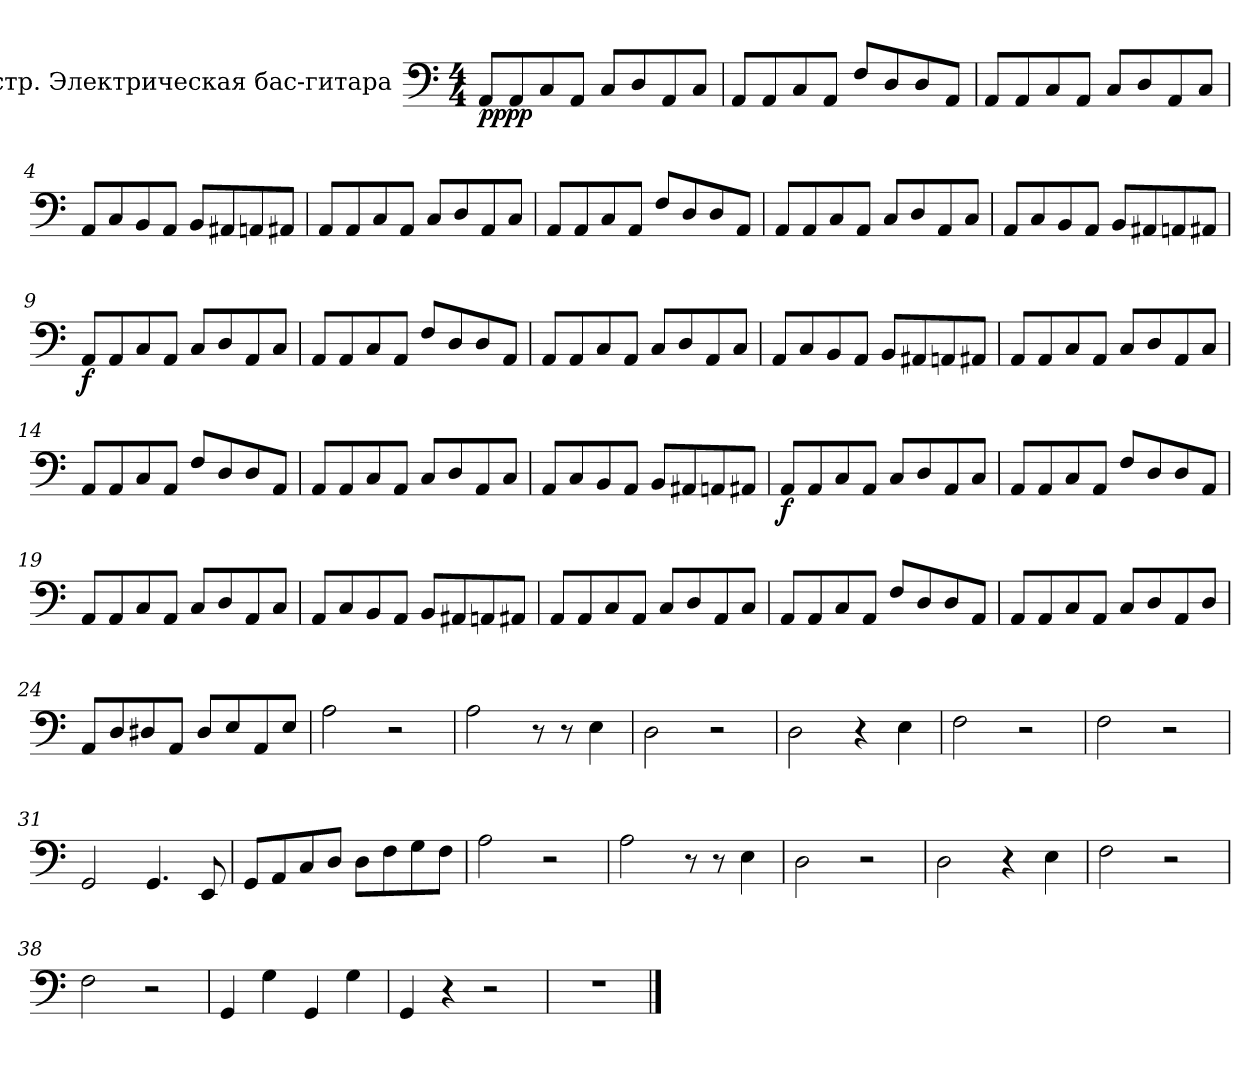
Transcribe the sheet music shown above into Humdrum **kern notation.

**kern	**dynam
*part1	*part1
*staff1	*staff1
*I"5-стр. Электрическая бас-гитара	*
*I'Эл. б.	*
*clefF4	*
*ITrd7c12	*
*k[]	*
*M4/4	*
*MM210	*
=1	=1
!	!LO:DY:b
!	!LO:DY:n=1:b
8AAA/L	ppp p
8AAA/	.
8CC/	.
8AAA/J	.
8CC/L	.
8DD/	.
8AAA/	.
8CC/J	.
=2	=2
8AAA/L	.
8AAA/	.
8CC/	.
8AAA/J	.
8FF/L	.
8DD/	.
8DD/	.
8AAA/J	.
=3	=3
8AAA/L	.
8AAA/	.
8CC/	.
8AAA/J	.
8CC/L	.
8DD/	.
8AAA/	.
8CC/J	.
=4	=4
8AAA/L	.
8CC/	.
8BBB/	.
8AAA/J	.
8BBB/L	.
8AAA#X/	.
8AAAn/	.
8AAA#X/J	.
=5	=5
8AAA/L	.
8AAA/	.
8CC/	.
8AAA/J	.
8CC/L	.
8DD/	.
8AAA/	.
8CC/J	.
!!LO:LB:g=z
=6	=6
8AAA/L	.
8AAA/	.
8CC/	.
8AAA/J	.
8FF/L	.
8DD/	.
8DD/	.
8AAA/J	.
=7	=7
8AAA/L	.
8AAA/	.
8CC/	.
8AAA/J	.
8CC/L	.
8DD/	.
8AAA/	.
8CC/J	.
=8	=8
8AAA/L	.
8CC/	.
8BBB/	.
8AAA/J	.
8BBB/L	.
8AAA#X/	.
8AAAn/	.
8AAA#X/J	.
=9	=9
!	!LO:DY:b
8AAA/L	f
8AAA/	.
8CC/	.
8AAA/J	.
8CC/L	.
8DD/	.
8AAA/	.
8CC/J	.
=10	=10
8AAA/L	.
8AAA/	.
8CC/	.
8AAA/J	.
8FF/L	.
8DD/	.
8DD/	.
8AAA/J	.
!!LO:LB:g=z
=11	=11
8AAA/L	.
8AAA/	.
8CC/	.
8AAA/J	.
8CC/L	.
8DD/	.
8AAA/	.
8CC/J	.
=12	=12
8AAA/L	.
8CC/	.
8BBB/	.
8AAA/J	.
8BBB/L	.
8AAA#X/	.
8AAAn/	.
8AAA#X/J	.
=13	=13
8AAA/L	.
8AAA/	.
8CC/	.
8AAA/J	.
8CC/L	.
8DD/	.
8AAA/	.
8CC/J	.
=14	=14
8AAA/L	.
8AAA/	.
8CC/	.
8AAA/J	.
8FF/L	.
8DD/	.
8DD/	.
8AAA/J	.
=15	=15
8AAA/L	.
8AAA/	.
8CC/	.
8AAA/J	.
8CC/L	.
8DD/	.
8AAA/	.
8CC/J	.
!!LO:LB:g=z
=16	=16
8AAA/L	.
8CC/	.
8BBB/	.
8AAA/J	.
8BBB/L	.
8AAA#X/	.
8AAAn/	.
8AAA#X/J	.
=17	=17
!	!LO:DY:b
8AAA/L	f
8AAA/	.
8CC/	.
8AAA/J	.
8CC/L	.
8DD/	.
8AAA/	.
8CC/J	.
=18	=18
8AAA/L	.
8AAA/	.
8CC/	.
8AAA/J	.
8FF/L	.
8DD/	.
8DD/	.
8AAA/J	.
=19	=19
8AAA/L	.
8AAA/	.
8CC/	.
8AAA/J	.
8CC/L	.
8DD/	.
8AAA/	.
8CC/J	.
=20	=20
8AAA/L	.
8CC/	.
8BBB/	.
8AAA/J	.
8BBB/L	.
8AAA#X/	.
8AAAn/	.
8AAA#X/J	.
!!LO:LB:g=z
=21	=21
8AAA/L	.
8AAA/	.
8CC/	.
8AAA/J	.
8CC/L	.
8DD/	.
8AAA/	.
8CC/J	.
=22	=22
8AAA/L	.
8AAA/	.
8CC/	.
8AAA/J	.
8FF/L	.
8DD/	.
8DD/	.
8AAA/J	.
=23	=23
8AAA/L	.
8AAA/	.
8CC/	.
8AAA/J	.
8CC/L	.
8DD/	.
8AAA/	.
8DD/J	.
=24	=24
8AAA/L	.
8DD/	.
8DD#X/	.
8AAA/J	.
8DD#/L	.
8EE/	.
8AAA/	.
8EE/J	.
=25	=25
2AA\	.
2r	.
=26	=26
2AA\	.
8r	.
8r	.
4EE\	.
=27	=27
2DD\	.
2r	.
=28	=28
2DD\	.
4r	.
4EE\	.
!!LO:LB:g=z
=29	=29
2FF\	.
2r	.
=30	=30
2FF\	.
2r	.
=31	=31
2GGG/	.
4.GGG/	.
8EEE/	.
=32	=32
8GGG/L	.
8AAA/	.
8CC/	.
8DD/J	.
8DD\L	.
8FF\	.
8GG\	.
8FF\J	.
=33	=33
2AA\	.
2r	.
=34	=34
2AA\	.
8r	.
8r	.
4EE\	.
=35	=35
2DD\	.
2r	.
=36	=36
2DD\	.
4r	.
4EE\	.
=37	=37
2FF\	.
2r	.
=38	=38
2FF\	.
2r	.
=39	=39
4GGG/	.
4GG\	.
4GGG/	.
4GG\	.
=40	=40
4GGG/	.
4r	.
2r	.
!!LO:LB:g=z
=41	=41
1r	.
==	==
*-	*-
